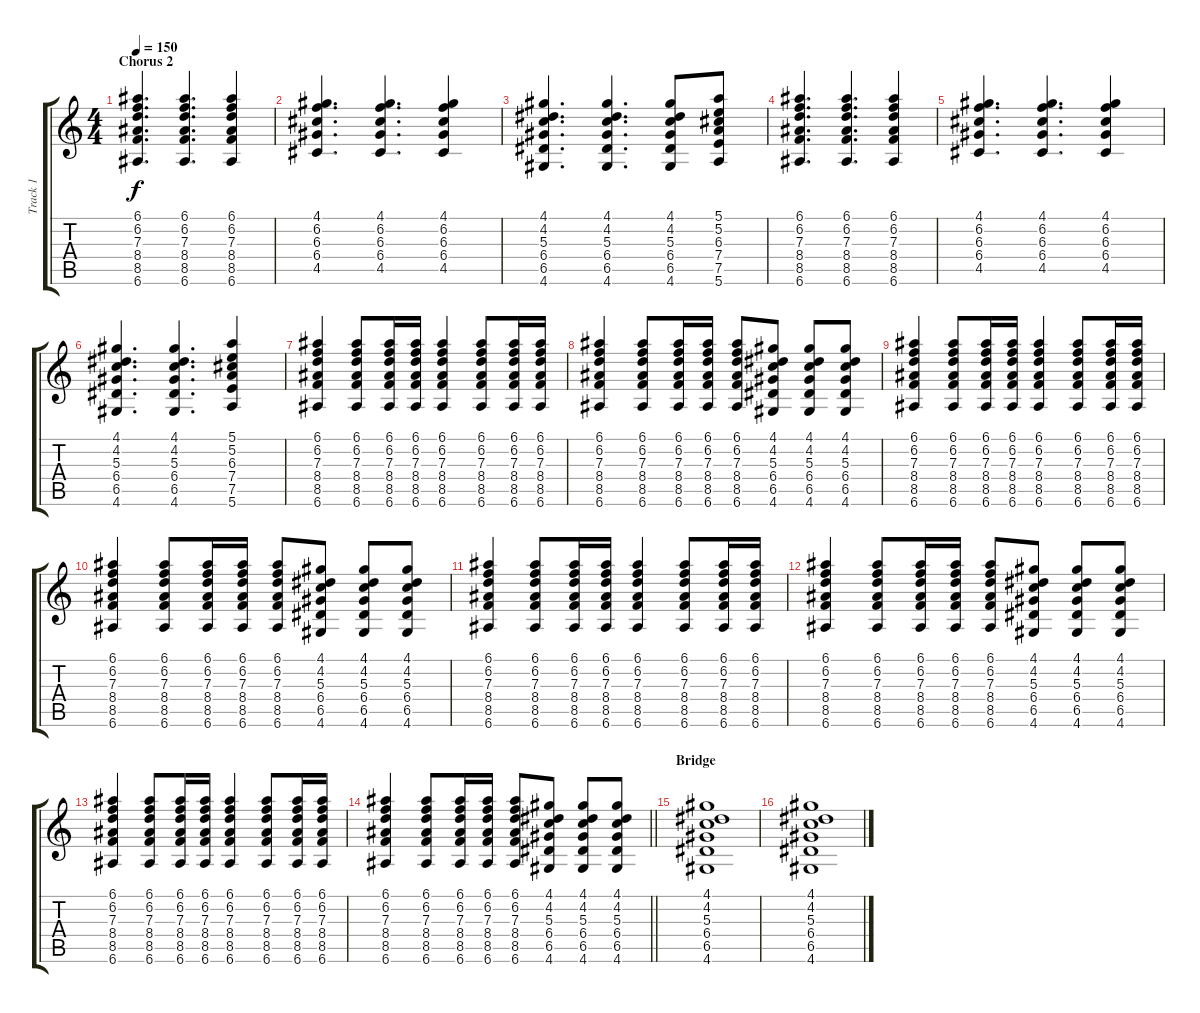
\track ("Track 1" "Track 1") {instrument overdrivenguitar}
\staff {score tabs}
\tuning (E4 B3 G3 D3 A2 E2) {hide}
\ts (4 4)
\section ("" "Chorus 2")
\tempo 150
\clef g2
\ks c
(6.1 6.2 7.3 8.4 8.5 6.6).4{d dy f} (6.1 6.2 7.3 8.4 8.5 6.6).4{d} (6.1 6.2 7.3 8.4 8.5 6.6).4 |
(4.1 6.2 6.3 6.4 4.5).4{d} (4.1 6.2 6.3 6.4 4.5).4{d} (4.1 6.2 6.3 6.4 4.5).4 |
(4.1 4.2 5.3 6.4 6.5 4.6).4{d} (4.1 4.2 5.3 6.4 6.5 4.6).4{d} (4.1 4.2 5.3 6.4 6.5 4.6).8 (5.1 5.2 6.3 7.4 7.5 5.6).8 |
(6.1 6.2 7.3 8.4 8.5 6.6).4{d} (6.1 6.2 7.3 8.4 8.5 6.6).4{d} (6.1 6.2 7.3 8.4 8.5 6.6).4 |
(4.1 6.2 6.3 6.4 4.5).4{d} (4.1 6.2 6.3 6.4 4.5).4{d} (4.1 6.2 6.3 6.4 4.5).4 |
(4.1 4.2 5.3 6.4 6.5 4.6).4{d} (4.1 4.2 5.3 6.4 6.5 4.6).4{d} (5.1 5.2 6.3 7.4 7.5 5.6).4 |
(6.1 6.2 7.3 8.4 8.5 6.6).4 (6.1 6.2 7.3 8.4 8.5 6.6).8 (6.1 6.2 7.3 8.4 8.5 6.6).16 (6.1 6.2 7.3 8.4 8.5 6.6).16 (6.1 6.2 7.3 8.4 8.5 6.6).4 (6.1 6.2 7.3 8.4 8.5 6.6).8 (6.1 6.2 7.3 8.4 8.5 6.6).16 (6.1 6.2 7.3 8.4 8.5 6.6).16 |
(6.1 6.2 7.3 8.4 8.5 6.6).4 (6.1 6.2 7.3 8.4 8.5 6.6).8 (6.1 6.2 7.3 8.4 8.5 6.6).16 (6.1 6.2 7.3 8.4 8.5 6.6).16 (6.1 6.2 7.3 8.4 8.5 6.6).8 (4.1 4.2 5.3 6.4 6.5 4.6).8 (4.1 4.2 5.3 6.4 6.5 4.6).8 (4.1 4.2 5.3 6.4 6.5 4.6).8 |
(6.1 6.2 7.3 8.4 8.5 6.6).4 (6.1 6.2 7.3 8.4 8.5 6.6).8 (6.1 6.2 7.3 8.4 8.5 6.6).16 (6.1 6.2 7.3 8.4 8.5 6.6).16 (6.1 6.2 7.3 8.4 8.5 6.6).4 (6.1 6.2 7.3 8.4 8.5 6.6).8 (6.1 6.2 7.3 8.4 8.5 6.6).16 (6.1 6.2 7.3 8.4 8.5 6.6).16 |
(6.1 6.2 7.3 8.4 8.5 6.6).4 (6.1 6.2 7.3 8.4 8.5 6.6).8 (6.1 6.2 7.3 8.4 8.5 6.6).16 (6.1 6.2 7.3 8.4 8.5 6.6).16 (6.1 6.2 7.3 8.4 8.5 6.6).8 (4.1 4.2 5.3 6.4 6.5 4.6).8 (4.1 4.2 5.3 6.4 6.5 4.6).8 (4.1 4.2 5.3 6.4 6.5 4.6).8 |
(6.1 6.2 7.3 8.4 8.5 6.6).4 (6.1 6.2 7.3 8.4 8.5 6.6).8 (6.1 6.2 7.3 8.4 8.5 6.6).16 (6.1 6.2 7.3 8.4 8.5 6.6).16 (6.1 6.2 7.3 8.4 8.5 6.6).4 (6.1 6.2 7.3 8.4 8.5 6.6).8 (6.1 6.2 7.3 8.4 8.5 6.6).16 (6.1 6.2 7.3 8.4 8.5 6.6).16 |
(6.1 6.2 7.3 8.4 8.5 6.6).4 (6.1 6.2 7.3 8.4 8.5 6.6).8 (6.1 6.2 7.3 8.4 8.5 6.6).16 (6.1 6.2 7.3 8.4 8.5 6.6).16 (6.1 6.2 7.3 8.4 8.5 6.6).8 (4.1 4.2 5.3 6.4 6.5 4.6).8 (4.1 4.2 5.3 6.4 6.5 4.6).8 (4.1 4.2 5.3 6.4 6.5 4.6).8 |
(6.1 6.2 7.3 8.4 8.5 6.6).4 (6.1 6.2 7.3 8.4 8.5 6.6).8 (6.1 6.2 7.3 8.4 8.5 6.6).16 (6.1 6.2 7.3 8.4 8.5 6.6).16 (6.1 6.2 7.3 8.4 8.5 6.6).4 (6.1 6.2 7.3 8.4 8.5 6.6).8 (6.1 6.2 7.3 8.4 8.5 6.6).16 (6.1 6.2 7.3 8.4 8.5 6.6).16 |
\barLineRight lightlight
(6.1 6.2 7.3 8.4 8.5 6.6).4 (6.1 6.2 7.3 8.4 8.5 6.6).8 (6.1 6.2 7.3 8.4 8.5 6.6).16 (6.1 6.2 7.3 8.4 8.5 6.6).16 (6.1 6.2 7.3 8.4 8.5 6.6).8 (4.1 4.2 5.3 6.4 6.5 4.6).8 (4.1 4.2 5.3 6.4 6.5 4.6).8 (4.1 4.2 5.3 6.4 6.5 4.6).8 |
\section ("" "Bridge")
(4.1 4.2 5.3 6.4 6.5 4.6).1 |
(4.1 4.2 5.3 6.4 6.5 4.6).1
